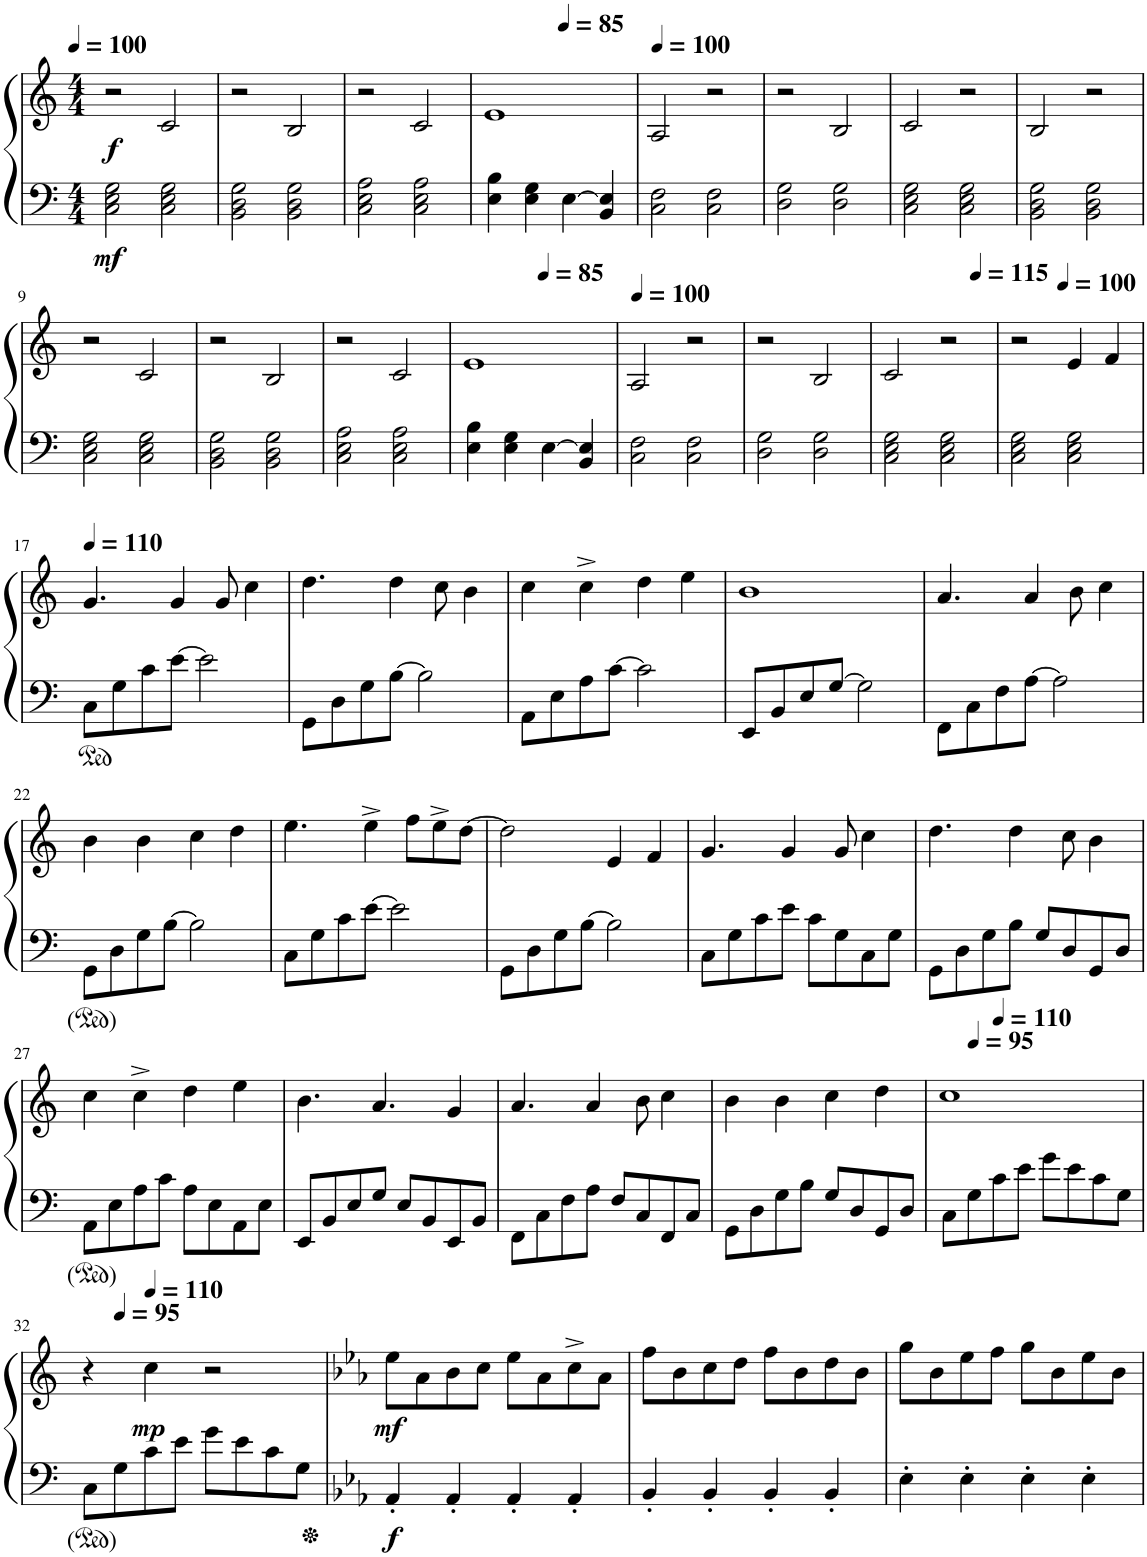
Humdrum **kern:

**kern	**kern	**dynam
*part1	*part1	*part1
*staff2	*staff1	*staff1/2
*I"Grand Piano	*	*
*I'Pno.	*	*
*clefF4	*clefG2	*
*k[]	*k[]	*
*M4/4	*M4/4	*
*MM100	*MM100	*
=1	=1	=1
!	!	!LO:DY:b=2
!	!	!LO:DY:n=1:b
2C\ 2E\ 2G\	2r	mf f
2C\ 2E\ 2G\	2c/	.
=2	=2	=2
2BB\ 2D\ 2G\	2r	.
2BB\ 2D\ 2G\	2B/	.
=3	=3	=3
2C\ 2E\ 2A\	2r	.
2C\ 2E\ 2A\	2c/	.
=4	=4	=4
4E\ 4B\	1e	.
4E\ 4G\	.	.
[4E\	.	.
*	*MM85	*
4BB/ 4E/]	.	.
=5	=5	=5
*	*MM100	*
2C\ 2F\	2A/	.
2C\ 2F\	2r	.
=6	=6	=6
2D\ 2G\	2r	.
2D\ 2G\	2B/	.
=7	=7	=7
2C\ 2E\ 2G\	2c/	.
2C\ 2E\ 2G\	2r	.
=8	=8	=8
2BB\ 2D\ 2G\	2B/	.
2BB\ 2D\ 2G\	2r	.
!!LO:LB:g=z
=9	=9	=9
2C\ 2E\ 2G\	2r	.
2C\ 2E\ 2G\	2c/	.
=10	=10	=10
2BB\ 2D\ 2G\	2r	.
2BB\ 2D\ 2G\	2B/	.
=11	=11	=11
2C\ 2E\ 2A\	2r	.
2C\ 2E\ 2A\	2c/	.
=12	=12	=12
4E\ 4B\	1e	.
4E\ 4G\	.	.
[4E\	.	.
*	*MM85	*
4BB/ 4E/]	.	.
=13	=13	=13
*	*MM100	*
2C\ 2F\	2A/	.
2C\ 2F\	2r	.
=14	=14	=14
2D\ 2G\	2r	.
2D\ 2G\	2B/	.
=15	=15	=15
2C\ 2E\ 2G\	2c/	.
2C\ 2E\ 2G\	2r	.
=16	=16	=16
*	*MM115	*
2C\ 2E\ 2G\	2r	.
*	*MM100	*
2C\ 2E\ 2G\	4e/	.
.	4f/	.
!!LO:LB:g=z
=17	=17	=17
*	*MM110	*
8C\L	4.g/	.
8G\	.	.
8c\	.	.
[8e\J	4g/	.
2e\]	.	.
.	8g/	.
.	4cc\	.
=18	=18	=18
8GG\L	4.dd\	.
8D\	.	.
8G\	.	.
[8B\J	4dd\	.
2B\]	.	.
.	8cc\	.
.	4b\	.
=19	=19	=19
8AA\L	4cc\	.
8E\	.	.
8A\	4cc^\	.
[8c\J	.	.
2c\]	4dd\	.
.	4ee\	.
=20	=20	=20
8EE/L	1b	.
8BB/	.	.
8E/	.	.
[8G/J	.	.
2G\]	.	.
=21	=21	=21
8FF\L	4.a/	.
8C\	.	.
8F\	.	.
[8A\J	4a/	.
2A\]	.	.
.	8b\	.
.	4cc\	.
!!LO:LB:g=z
=22	=22	=22
8GG\L	4b\	.
8D\	.	.
8G\	4b\	.
[8B\J	.	.
2B\]	4cc\	.
.	4dd\	.
=23	=23	=23
8C\L	4.ee\	.
8G\	.	.
8c\	.	.
[8e\J	4ee^\	.
2e\]	.	.
.	8ff\L	.
.	8ee^\	.
.	[8dd\J	.
=24	=24	=24
8GG\L	2dd\]	.
8D\	.	.
8G\	.	.
[8B\J	.	.
2B\]	4e/	.
.	4f/	.
=25	=25	=25
8C\L	4.g/	.
8G\	.	.
8c\	.	.
8e\J	4g/	.
8c\L	.	.
8G\	8g/	.
8C\	4cc\	.
8G\J	.	.
=26	=26	=26
8GG\L	4.dd\	.
8D\	.	.
8G\	.	.
8B\J	4dd\	.
8G/L	.	.
8D/	8cc\	.
8GG/	4b\	.
8D/J	.	.
!!LO:LB:g=z
=27	=27	=27
8AA\L	4cc\	.
8E\	.	.
8A\	4cc^\	.
8c\J	.	.
8A\L	4dd\	.
8E\	.	.
8AA\	4ee\	.
8E\J	.	.
=28	=28	=28
8EE/L	4.b\	.
8BB/	.	.
8E/	.	.
8G/J	4.a/	.
8E/L	.	.
8BB/	.	.
8EE/	4g/	.
8BB/J	.	.
=29	=29	=29
8FF\L	4.a/	.
8C\	.	.
8F\	.	.
8A\J	4a/	.
8F/L	.	.
8C/	8b\	.
8FF/	4cc\	.
8C/J	.	.
=30	=30	=30
8GG\L	4b\	.
8D\	.	.
8G\	4b\	.
8B\J	.	.
8G/L	4cc\	.
8D/	.	.
8GG/	4dd\	.
8D/J	.	.
=31	=31	=31
8C\L	1cc	.
*	*MM95	*
8G\	.	.
*	*MM110	*
8c\	.	.
8e\J	.	.
8g\L	.	.
8e\	.	.
8c\	.	.
8G\J	.	.
!!LO:LB:g=z
=32	=32	=32
8C\L	4r	.
*	*MM95	*
8G\	.	.
*	*MM110	*
!	!	!LO:DY:b
8c\	4cc\	mp
8e\J	.	.
8g\L	2r	.
8e\	.	.
8c\	.	.
8G\J	.	.
=33	=33	=33
*k[b-e-a-]	*k[b-e-a-]	*
!	!	!LO:DY:b=2
!	!	!LO:DY:n=1:b
4AA-'/	8ee-\L	f mf
.	8a-\	.
4AA-'/	8b-\	.
.	8cc\J	.
4AA-'/	8ee-\L	.
.	8a-\	.
4AA-'/	8cc^\	.
.	8a-\J	.
=34	=34	=34
4BB-'/	8ff\L	.
.	8b-\	.
4BB-'/	8cc\	.
.	8dd\J	.
4BB-'/	8ff\L	.
.	8b-\	.
4BB-'/	8dd\	.
.	8b-\J	.
=35	=35	=35
4E-'\	8gg\L	.
.	8b-\	.
4E-'\	8ee-\	.
.	8ff\J	.
4E-'\	8gg\L	.
.	8b-\	.
4E-'\	8ee-\	.
.	8b-\J	.
=	=	=
*-	*-	*-
